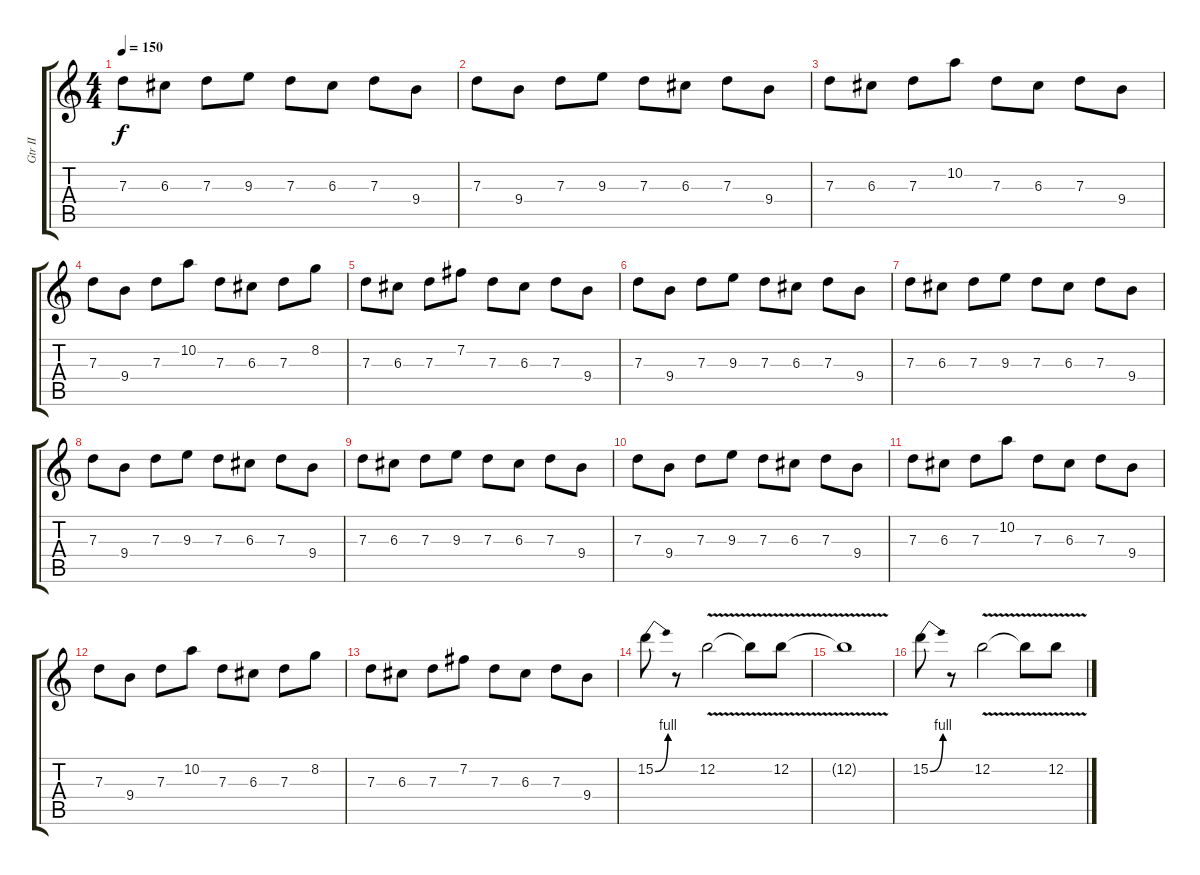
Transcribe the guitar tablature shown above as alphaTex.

\track ("Gtr II" "Gtr II") {instrument distortionguitar}
\staff {score tabs}
\tuning (E4 B3 G3 D3 A2 E2) {hide}
\ts (4 4)
\tempo 150
\clef g2
\ks c
7.3.8{dy f} 6.3.8 7.3.8 9.3.8 7.3.8 6.3.8 7.3.8 9.4.8 |
7.3.8 9.4.8 7.3.8 9.3.8 7.3.8 6.3.8 7.3.8 9.4.8 |
7.3.8 6.3.8 7.3.8 10.2.8 7.3.8 6.3.8 7.3.8 9.4.8 |
7.3.8 9.4.8 7.3.8 10.2.8 7.3.8 6.3.8 7.3.8 8.2.8 |
7.3.8 6.3.8 7.3.8 7.2.8 7.3.8 6.3.8 7.3.8 9.4.8 |
7.3.8 9.4.8 7.3.8 9.3.8 7.3.8 6.3.8 7.3.8 9.4.8 |
7.3.8 6.3.8 7.3.8 9.3.8 7.3.8 6.3.8 7.3.8 9.4.8 |
7.3.8 9.4.8 7.3.8 9.3.8 7.3.8 6.3.8 7.3.8 9.4.8 |
7.3.8 6.3.8 7.3.8 9.3.8 7.3.8 6.3.8 7.3.8 9.4.8 |
7.3.8 9.4.8 7.3.8 9.3.8 7.3.8 6.3.8 7.3.8 9.4.8 |
7.3.8 6.3.8 7.3.8 10.2.8 7.3.8 6.3.8 7.3.8 9.4.8 |
7.3.8 9.4.8 7.3.8 10.2.8 7.3.8 6.3.8 7.3.8 8.2.8 |
7.3.8 6.3.8 7.3.8 7.2.8 7.3.8 6.3.8 7.3.8 9.4.8 |
15.2{be (bend 0 0 60 4)}.8 r.8 12.2{v}.2 12.2{t}.8 12.2{v}.8 |
12.2{v t}.1 |
15.2{be (bend 0 0 60 4)}.8 r.8 12.2{v}.2 12.2{t}.8 12.2{v}.8
